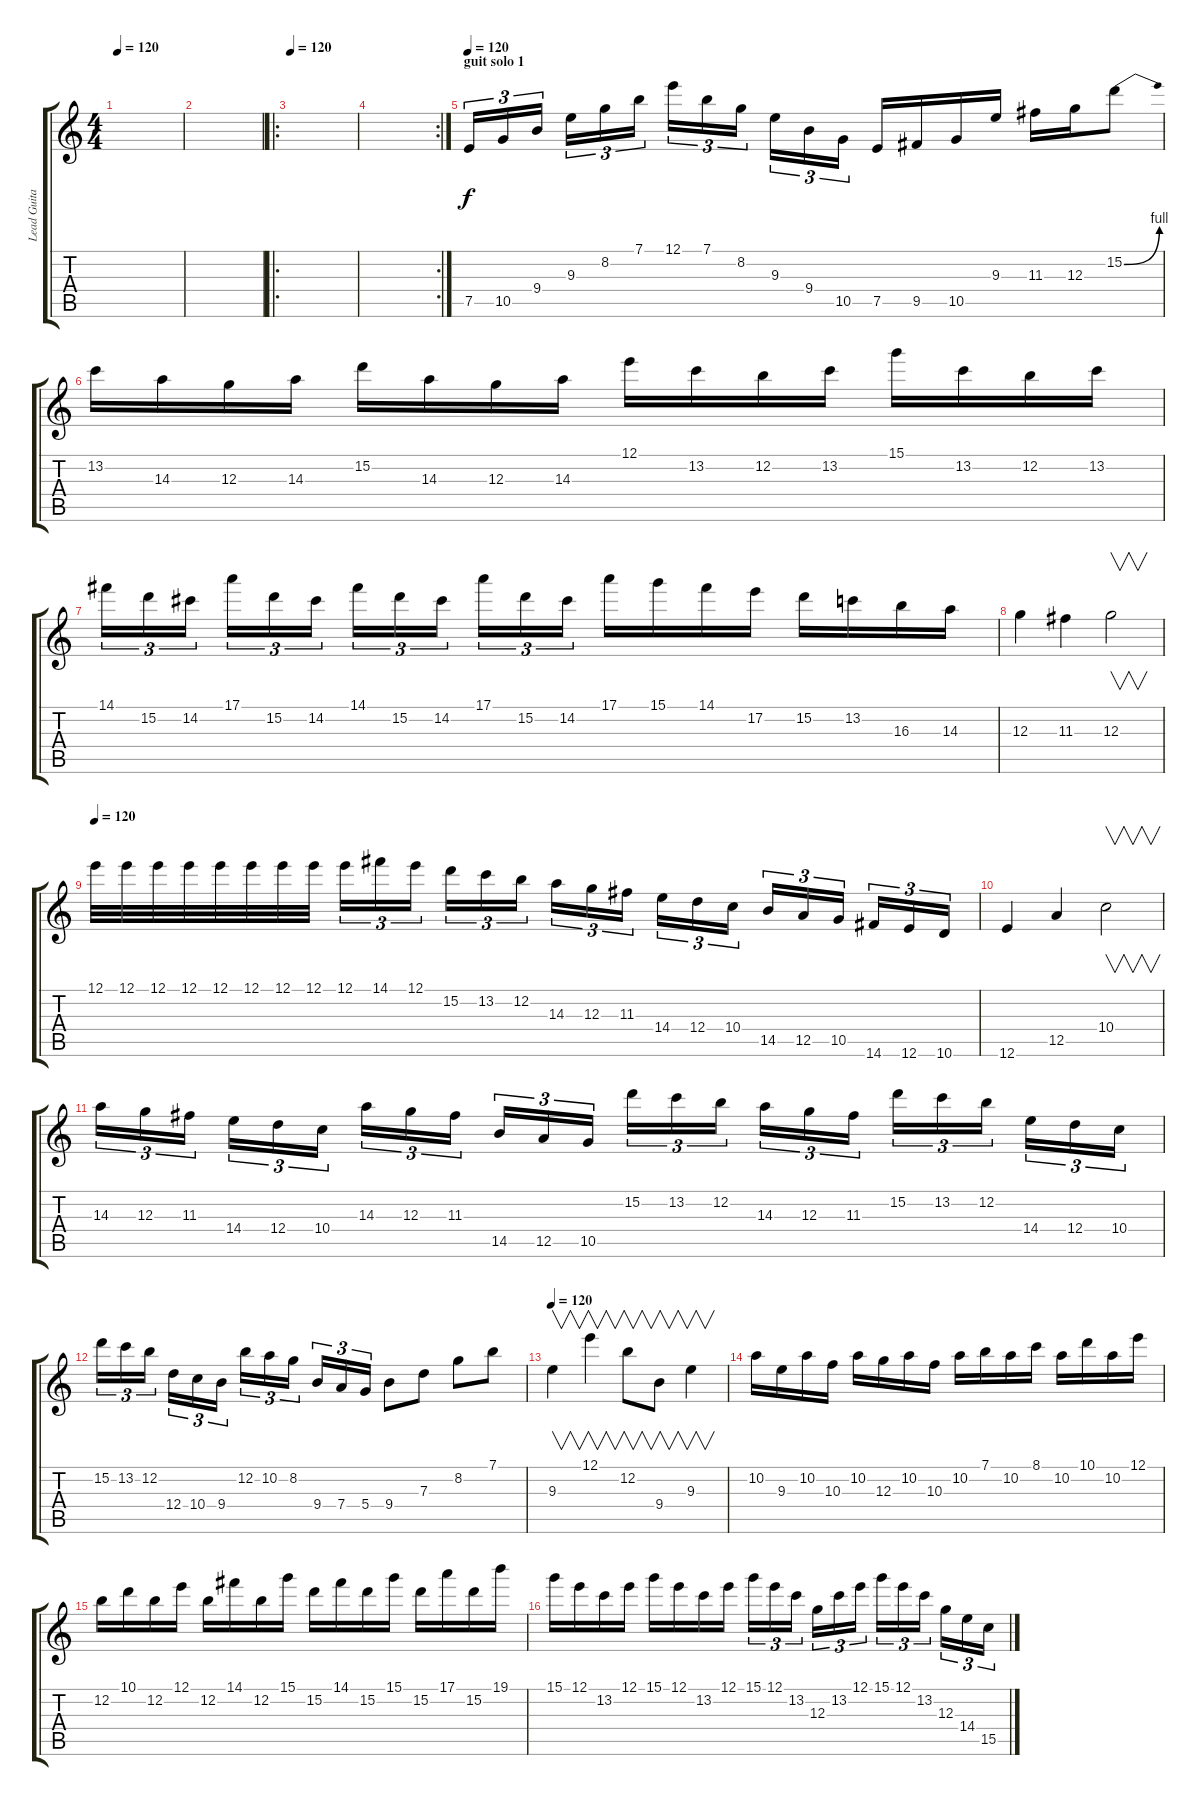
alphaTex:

\track ("Lead Guitar Harmonies" "Lead Guita") {instrument distortionguitar}
\staff {score tabs}
\tuning (E4 B3 G3 D3 A2 E2) {hide}
\ts (4 4)
\tempo 120
\clef g2
\ks c
|
|
\ro
\tempo 120
|
\rc 2
|
\section ("" "guit solo 1")
\tempo 120
7.5.16{tu (3 2)} 10.5.16{tu (3 2)} 9.4.16{tu (3 2)} 9.3.16{tu (3 2)} 8.2.16{tu (3 2)} 7.1.16{tu (3 2)} 12.1.16{tu (3 2)} 7.1.16{tu (3 2)} 8.2.16{tu (3 2)} 9.3.16{tu (3 2)} 9.4.16{tu (3 2)} 10.5.16{tu (3 2)} 7.5.16 9.5.16 10.5.16 9.3.16 11.3.16 12.3.16 15.2{be (bend 0 0 60 4)}.8 |
13.2.16 14.3.16 12.3.16 14.3.16 15.2.16 14.3.16 12.3.16 14.3.16 12.1.16 13.2.16 12.2.16 13.2.16 15.1.16 13.2.16 12.2.16 13.2.16 |
14.1.16{tu (3 2)} 15.2.16{tu (3 2)} 14.2.16{tu (3 2)} 17.1.16{tu (3 2)} 15.2.16{tu (3 2)} 14.2.16{tu (3 2)} 14.1.16{tu (3 2)} 15.2.16{tu (3 2)} 14.2.16{tu (3 2)} 17.1.16{tu (3 2)} 15.2.16{tu (3 2)} 14.2.16{tu (3 2)} 17.1.16 15.1.16 14.1.16 17.2.16 15.2.16 13.2.16 16.3.16 14.3.16 |
12.3.4 11.3.4 12.3.2{v} |
\tempo 120
12.1.32 12.1.32 12.1.32 12.1.32 12.1.32 12.1.32 12.1.32 12.1.32 12.1.16{tu (3 2)} 14.1.16{tu (3 2)} 12.1.16{tu (3 2)} 15.2.16{tu (3 2)} 13.2.16{tu (3 2)} 12.2.16{tu (3 2)} 14.3.16{tu (3 2)} 12.3.16{tu (3 2)} 11.3.16{tu (3 2)} 14.4.16{tu (3 2)} 12.4.16{tu (3 2)} 10.4.16{tu (3 2)} 14.5.16{tu (3 2)} 12.5.16{tu (3 2)} 10.5.16{tu (3 2)} 14.6.16{tu (3 2)} 12.6.16{tu (3 2)} 10.6.16{tu (3 2)} |
12.6.4 12.5.4 10.4.2{v} |
14.3.16{tu (3 2)} 12.3.16{tu (3 2)} 11.3.16{tu (3 2)} 14.4.16{tu (3 2)} 12.4.16{tu (3 2)} 10.4.16{tu (3 2)} 14.3.16{tu (3 2)} 12.3.16{tu (3 2)} 11.3.16{tu (3 2)} 14.5.16{tu (3 2)} 12.5.16{tu (3 2)} 10.5.16{tu (3 2)} 15.2.16{tu (3 2)} 13.2.16{tu (3 2)} 12.2.16{tu (3 2)} 14.3.16{tu (3 2)} 12.3.16{tu (3 2)} 11.3.16{tu (3 2)} 15.2.16{tu (3 2)} 13.2.16{tu (3 2)} 12.2.16{tu (3 2)} 14.4.16{tu (3 2)} 12.4.16{tu (3 2)} 10.4.16{tu (3 2)} |
15.2.16{tu (3 2)} 13.2.16{tu (3 2)} 12.2.16{tu (3 2)} 12.4.16{tu (3 2)} 10.4.16{tu (3 2)} 9.4.16{tu (3 2)} 12.2.16{tu (3 2)} 10.2.16{tu (3 2)} 8.2.16{tu (3 2)} 9.4.16{tu (3 2)} 7.4.16{tu (3 2)} 5.4.16{tu (3 2)} 9.4.8 7.3.8 8.2.8 7.1.8 |
\tempo 120
9.3.4{v} 12.1.4{v} 12.2.8{v} 9.4.8{v} 9.3.4{v} |
10.2.16 9.3.16 10.2.16 10.3.16 10.2.16 12.3.16 10.2.16 10.3.16 10.2.16 7.1.16 10.2.16 8.1.16 10.2.16 10.1.16 10.2.16 12.1.16 |
12.2.16 10.1.16 12.2.16 12.1.16 12.2.16 14.1.16 12.2.16 15.1.16 15.2.16 14.1.16 15.2.16 15.1.16 15.2.16 17.1.16 15.2.16 19.1.16 |
15.1.16 12.1.16 13.2.16 12.1.16 15.1.16 12.1.16 13.2.16 12.1.16 15.1.16{tu (3 2)} 12.1.16{tu (3 2)} 13.2.16{tu (3 2)} 12.3.16{tu (3 2)} 13.2.16{tu (3 2)} 12.1.16{tu (3 2)} 15.1.16{tu (3 2)} 12.1.16{tu (3 2)} 13.2.16{tu (3 2)} 12.3.16{tu (3 2)} 14.4.16{tu (3 2)} 15.5.16{tu (3 2)}
